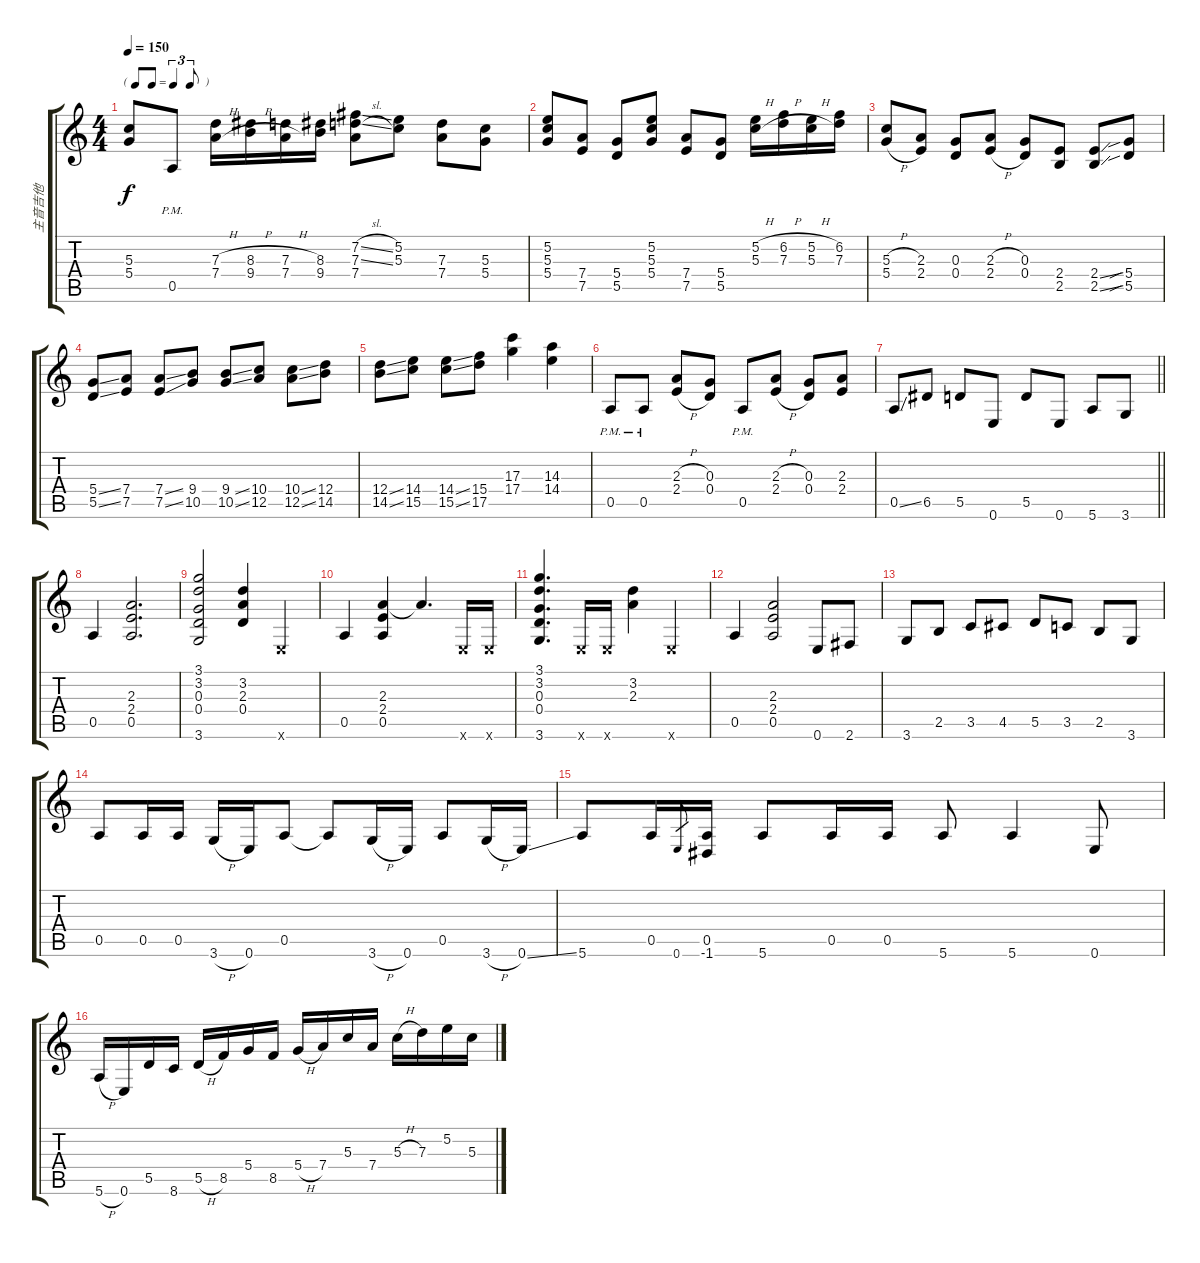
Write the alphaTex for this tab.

\track ("主音吉他" "主音吉他") {instrument overdrivenguitar}
\staff {score tabs}
\tuning (E4 B3 G3 D3 A2 E2) {hide}
\ts (4 4)
\tf triplet8th
\tempo 150
\clef g2
\ks c
(5.3 5.4).8{dy f} 0.5{pm}.8 (7.3{h} 7.4{h}).16 (8.3{h} 9.4{h}).16 (7.3{h} 7.4{h}).16 (8.3 9.4).16 (7.2{sl} 7.3{sl} 7.4).8 (5.2 5.3).8 (7.3 7.4).8 (5.3 5.4).8 |
(5.2 5.3 5.4).8 (7.4 7.5).8 (5.4 5.5).8 (5.2 5.3 5.4).8 (7.4 7.5).8 (5.4 5.5).8 (5.2{h} 5.3{h}).16 (6.2{h} 7.3{h}).16 (5.2{h} 5.3{h}).16 (6.2 7.3).16 |
(5.3{h} 5.4{h}).8 (2.3 2.4).8 (0.3 0.4).8 (2.3{h} 2.4{h}).8 (0.3 0.4).8 (2.4 2.5).8 (2.4{ss} 2.5{ss}).8 (5.4{sib} 5.5{sib}).8 |
(5.4{ss} 5.5{ss}).8 (7.4 7.5).8 (7.4{ss} 7.5{ss}).8 (9.4 10.5).8 (9.4{ss} 10.5{ss}).8 (10.4 12.5).8 (10.4{ss} 12.5{ss}).8 (12.4 14.5).8 |
(12.4{ss} 14.5{ss}).8 (14.4 15.5).8 (14.4{ss} 15.5{ss}).8 (15.4 17.5).8 (17.3 17.4).4 (14.3 14.4).4 |
0.5{pm}.8 0.5{pm}.8 (2.3{h} 2.4{h}).8 (0.3 0.4).8 0.5{pm}.8 (2.3{h} 2.4{h}).8 (0.3 0.4).8 (2.3 2.4).8 |
\barLineRight lightlight
0.5{ss}.8 6.5.8 5.5.8 0.6.8 5.5.8 0.6.8 5.6.8 3.6.8 |
0.5.4 (2.3 2.4 0.5).2{d} |
(3.1 3.2 0.3 0.4 3.6).2 (3.2 2.3 0.4).4 0.6{x}.4 |
0.5.4 (2.3 2.4 0.5).4 2.3{t}.4{d} 0.6{x}.16 0.6{x}.16 |
(3.1 3.2 0.3 0.4 3.6).4{d} 0.6{x}.16 0.6{x}.16 (3.2 2.3).4 0.6{x}.4 |
0.5.4 (2.3 2.4 0.5).2 0.6.8 2.6.8 |
3.6.8 2.5.8 3.5.8 4.5.8 5.5.8 3.5.8 2.5.8 3.6.8 |
0.5.8 0.5.16 0.5.16 3.6{h}.16 0.6.16 0.5.8 0.5{t}.8 3.6{h}.16 0.6.16 0.5.8 3.6{h}.16 0.6{ss}.16 |
5.6.8 0.5.16 0.6.8{gr} (0.5 -1.6).16 5.6.8 0.5.16 0.5.16 5.6.8 5.6.4 0.6.8 |
5.6{h}.16 0.6.16 5.5.16 8.6.16 5.5{h}.16 8.5.16 5.4.16 8.5.16 5.4{h}.16 7.4.16 5.3.16 7.4.16 5.3{h}.16 7.3.16 5.2.16 5.3.16
